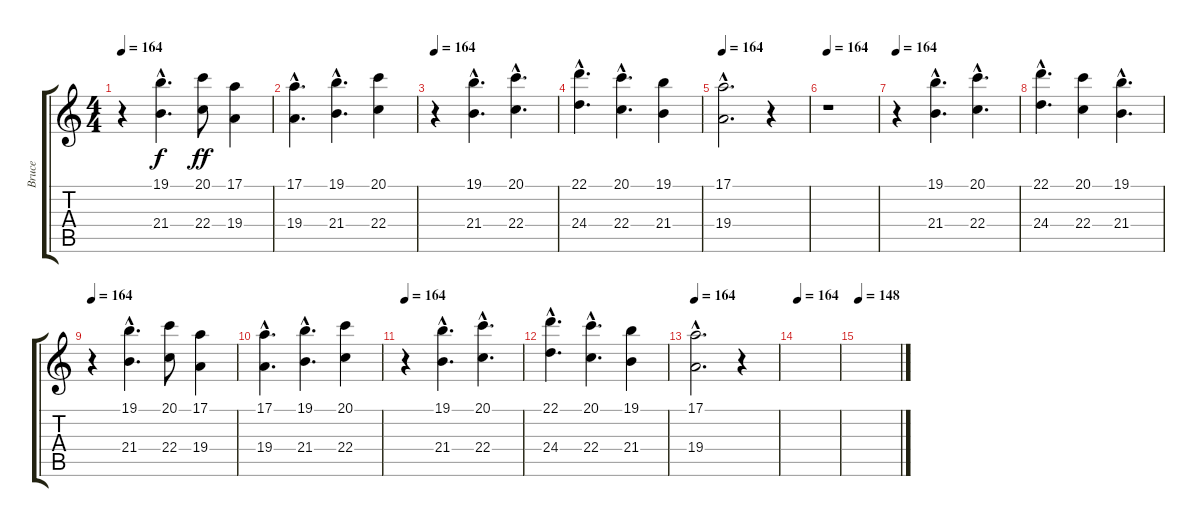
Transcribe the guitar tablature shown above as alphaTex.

\track ("Bruce" "Bruce") {instrument lead6voice}
\staff {score tabs}
\tuning (E4 B3 G3 D3 A2 E2) {hide}
\ts (4 4)
\tempo 164
\clef g2
\ks c
r.4{dy ff} (19.1{hac} 21.4{hac}).4{d dy f} (20.1 22.4).8{dy ff} (17.1 19.4).4 |
(17.1{hac} 19.4{hac}).4{d} (19.1{hac} 21.4{hac}).4{d} (20.1 22.4).4 |
\tempo 164
r.4 (19.1{hac} 21.4{hac}).4{d} (20.1{hac} 22.4{hac}).4{d} |
(22.1{hac} 24.4{hac}).4{d} (20.1{hac} 22.4{hac}).4{d} (19.1 21.4).4 |
\tempo 164
(17.1{hac} 19.4{hac}).2{d} r.4 |
\tempo 164
r.1 |
\tempo 164
r.4 (19.1{hac} 21.4{hac}).4{d} (20.1{hac} 22.4{hac}).4{d} |
(22.1{hac} 24.4{hac}).4{d} (20.1 22.4).4 (19.1{hac} 21.4{hac}).4{d} |
\tempo 164
r.4 (19.1{hac} 21.4{hac}).4{d} (20.1 22.4).8 (17.1 19.4).4 |
(17.1{hac} 19.4{hac}).4{d} (19.1{hac} 21.4{hac}).4{d} (20.1 22.4).4 |
\tempo 164
r.4 (19.1{hac} 21.4{hac}).4{d} (20.1{hac} 22.4{hac}).4{d} |
(22.1{hac} 24.4{hac}).4{d} (20.1{hac} 22.4{hac}).4{d} (19.1 21.4).4 |
\tempo 164
(17.1{hac} 19.4{hac}).2{d} r.4 |
\tempo 164
|
\tempo 148
